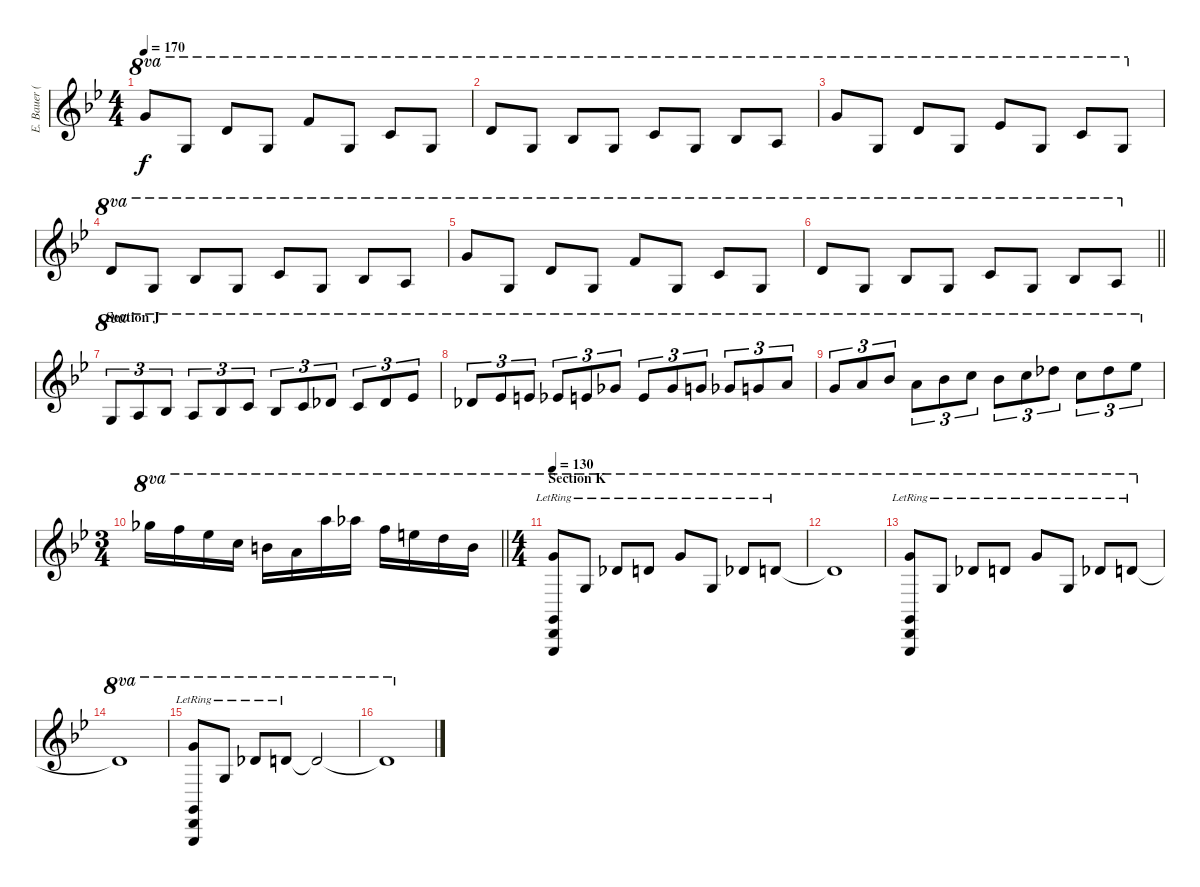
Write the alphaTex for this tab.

\track ("E. Bauer (Keyboard)" "E. Bauer (") {instrument orchestralharp}
\staff {score}
\tuning (E4 B3 G3 D3 A2 E2) {hide}
\ts (4 4)
\tempo 170
\clef g2
\ks gminor
15.1.8{ot 8va dy f} 3.1.8{ot 8va} 10.1.8{ot 8va} 3.1.8{ot 8va} 13.1.8{ot 8va} 3.1.8{ot 8va} 8.1.8{ot 8va} 3.1.8{ot 8va} |
10.1.8{ot 8va} 3.1.8{ot 8va} 6.1.8{ot 8va} 3.1.8{ot 8va} 8.1.8{ot 8va} 3.1.8{ot 8va} 6.1.8{ot 8va} 5.1.8{ot 8va} |
15.1.8{ot 8va} 3.1.8{ot 8va} 10.1.8{ot 8va} 3.1.8{ot 8va} 11.1.8{ot 8va} 3.1.8{ot 8va} 8.1.8{ot 8va} 3.1.8{ot 8va} |
10.1.8{ot 8va} 3.1.8{ot 8va} 6.1.8{ot 8va} 3.1.8{ot 8va} 8.1.8{ot 8va} 3.1.8{ot 8va} 6.1.8{ot 8va} 5.1.8{ot 8va} |
15.1.8{ot 8va} 3.1.8{ot 8va} 10.1.8{ot 8va} 3.1.8{ot 8va} 13.1.8{ot 8va} 3.1.8{ot 8va} 8.1.8{ot 8va} 3.1.8{ot 8va} |
\barLineRight lightlight
10.1.8{ot 8va} 3.1.8{ot 8va} 6.1.8{ot 8va} 3.1.8{ot 8va} 8.1.8{ot 8va} 3.1.8{ot 8va} 6.1.8{ot 8va} 5.1.8{ot 8va} |
\section ("" "Section J")
3.1.8{tu (3 2) ot 8va balance 13} 5.1.8{tu (3 2) ot 8va} 6.1.8{tu (3 2) ot 8va} 5.1.8{tu (3 2) ot 8va} 6.1.8{tu (3 2) ot 8va} 8.1.8{tu (3 2) ot 8va} 6.1.8{tu (3 2) ot 8va} 8.1.8{tu (3 2) ot 8va} 9.1.8{tu (3 2) ot 8va} 8.1.8{tu (3 2) ot 8va} 9.1.8{tu (3 2) ot 8va} 11.1.8{tu (3 2) ot 8va} |
9.1.8{tu (3 2) ot 8va} 11.1.8{tu (3 2) ot 8va} 12.1.8{tu (3 2) ot 8va} 11.1.8{tu (3 2) ot 8va} 12.1.8{tu (3 2) ot 8va} 14.1.8{tu (3 2) ot 8va} 12.1.8{tu (3 2) ot 8va} 14.1.8{tu (3 2) ot 8va} 15.1.8{tu (3 2) ot 8va} 14.1.8{tu (3 2) ot 8va} 15.1.8{tu (3 2) ot 8va} 17.1.8{tu (3 2) ot 8va} |
15.1.8{tu (3 2) ot 8va} 17.1.8{tu (3 2) ot 8va} 18.1.8{tu (3 2) ot 8va} 17.1.8{tu (3 2) ot 8va} 18.1.8{tu (3 2) ot 8va} 20.1.8{tu (3 2) ot 8va} 18.1.8{tu (3 2) ot 8va} 20.1.8{tu (3 2) ot 8va} 21.1.8{tu (3 2) ot 8va} 20.1.8{tu (3 2) ot 8va} 21.1.8{tu (3 2) ot 8va} 23.1.8{tu (3 2) ot 8va} |
\ts (3 4)
\barLineRight lightlight
26.1.16{ot 8va} 25.1.16{ot 8va} 23.1.16{ot 8va} 20.1.16{ot 8va} 19.1.16{ot 8va} 17.1.16{ot 8va} 29.1.16{ot 8va} 28.1.16{ot 8va} 25.1.16{ot 8va} 24.1.16{ot 8va} 22.1.16{ot 8va} 19.1.16{ot 8va} |
\ts (4 4)
\section ("" "Section K")
\tempo 130
(15.1{lr} 0.3{lr} 0.4{lr} 3.6{lr}).8{ot 8va instrument acousticgrandpiano} 3.1{lr}.8{ot 8va} 9.1{lr}.8{ot 8va} 10.1{lr}.8{ot 8va} 15.1{lr}.8{ot 8va} 3.1{lr}.8{ot 8va} 9.1{lr}.8{ot 8va} 10.1{lr}.8{ot 8va} |
10.1{t}.1{ot 8va} |
(15.1{lr} 0.3{lr} 0.4{lr} 3.6{lr}).8{ot 8va} 3.1{lr}.8{ot 8va} 9.1{lr}.8{ot 8va} 10.1{lr}.8{ot 8va} 15.1{lr}.8{ot 8va} 3.1{lr}.8{ot 8va} 9.1{lr}.8{ot 8va} 10.1{lr}.8{ot 8va} |
10.1{t}.1{ot 8va} |
(15.1{lr} 0.3{lr} 0.4{lr} 3.6{lr}).8{ot 8va} 3.1{lr}.8{ot 8va} 9.1{lr}.8{ot 8va} 10.1{lr}.8{ot 8va} 10.1{t}.2{ot 8va} |
10.1{t}.1{ot 8va}
